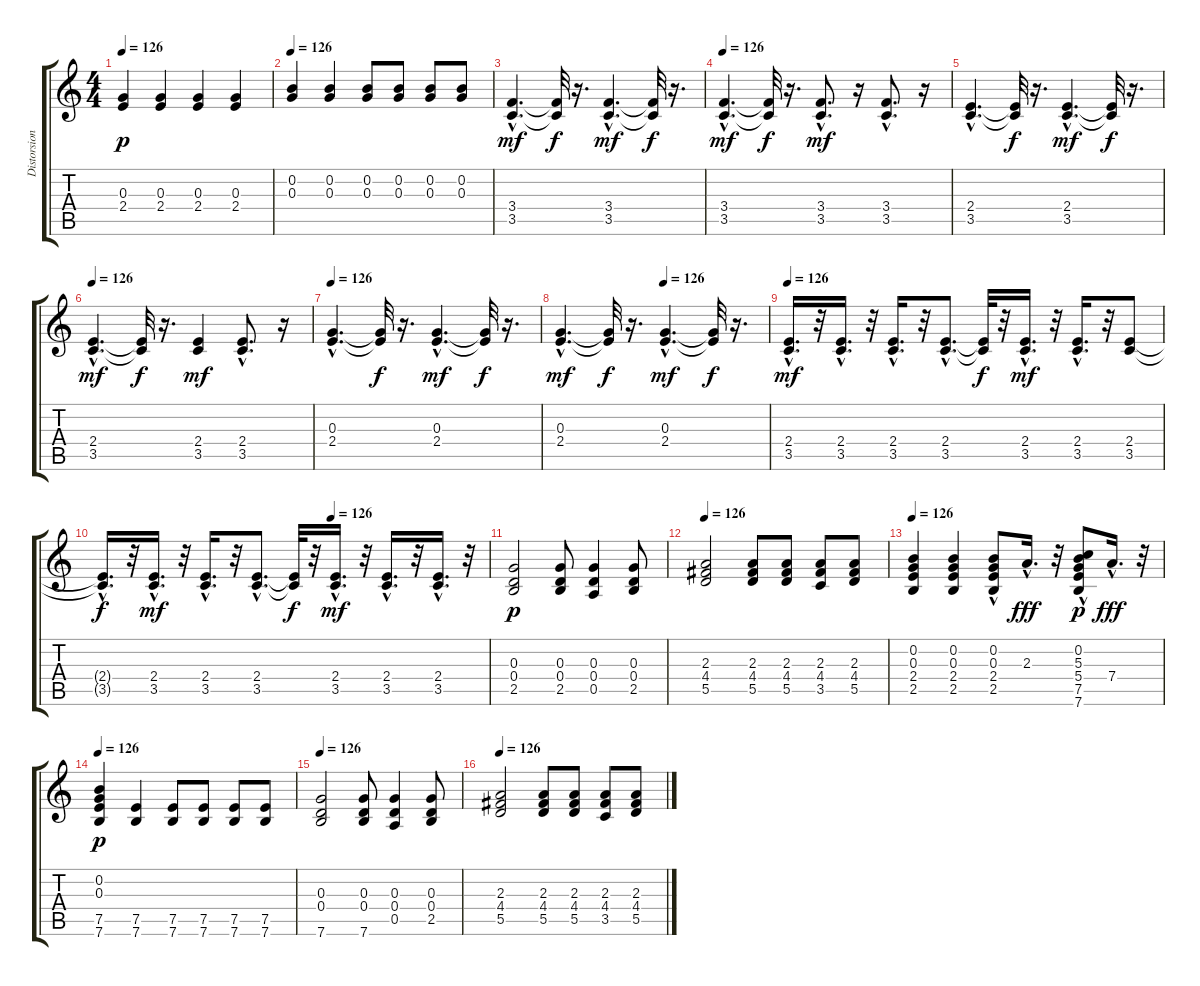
\track ("Distorsion" "Distorsion") {instrument distortionguitar}
\staff {score tabs}
\tuning (E4 B3 G3 D3 A2 E2) {hide}
\ts (4 4)
\tempo 126
\clef g2
\ks c
(0.3 2.4).4{dy p} (0.3 2.4).4 (0.3 2.4).4 (0.3 2.4).4 |
\tempo 126
(0.2 0.3).4 (0.2 0.3).4 (0.2 0.3).8 (0.2 0.3).8 (0.2 0.3).8 (0.2 0.3).8 |
(3.4{hac} 3.5{hac}).4{d dy mf} (3.4{t} 3.5{t}).32{dy f} r.16{d} (3.4{hac} 3.5{hac}).4{d dy mf} (3.4{t} 3.5{t}).32{dy f} r.16{d} |
\tempo 126
(3.4{hac} 3.5{hac}).4{d dy mf} (3.4{t} 3.5{t}).32{dy f} r.16{d} (3.4{hac} 3.5{hac}).8{d dy mf} r.16 (3.4{hac} 3.5{hac}).8{d} r.16 |
(2.4{hac} 3.5{hac}).4{d} (2.4{t} 3.5{t}).32{dy f} r.16{d} (2.4{hac} 3.5{hac}).4{d dy mf} (2.4{t} 3.5{t}).32{dy f} r.16{d} |
\tempo 126
(2.4{hac} 3.5{hac}).4{d dy mf} (2.4{t} 3.5{t}).32{dy f} r.16{d} (2.4 3.5).4{dy mf} (2.4{hac} 3.5{hac}).8{d} r.16 |
\tempo 126
(0.3{hac} 2.4{hac}).4{d} (0.3{t} 2.4{t}).32{dy f} r.16{d} (0.3{hac} 2.4{hac}).4{d dy mf} (0.3{t} 2.4{t}).32{dy f} r.16{d} |
\tempo (126 0.5)
(0.3{hac} 2.4{hac}).4{d dy mf} (0.3{t} 2.4{t}).32{dy f} r.16{d} (0.3{hac} 2.4{hac}).4{d dy mf} (0.3{t} 2.4{t}).32{dy f} r.16{d} |
\tempo 126
(2.4{hac} 3.5{hac}).16{d dy mf} r.32 (2.4{hac} 3.5{hac}).16{d} r.32 (2.4{hac} 3.5{hac}).16{d} r.32 (2.4{hac} 3.5{hac}).8{d} (2.4{t} 3.5{t}).32{dy f} r.32 (2.4{hac} 3.5{hac}).16{d dy mf} r.32 (2.4{hac} 3.5{hac}).16{d} r.32 (2.4 3.5).8 |
\tempo (126 0.59375)
(2.4{hac t} 3.5{hac t}).16{d dy f} r.32 (2.4{hac} 3.5{hac}).16{d dy mf} r.32 (2.4{hac} 3.5{hac}).16{d} r.32 (2.4{hac} 3.5{hac}).8{d} (2.4{t} 3.5{t}).32{dy f} r.32 (2.4{hac} 3.5{hac}).16{d dy mf} r.32 (2.4{hac} 3.5{hac}).16{d} r.32 (2.4{hac} 3.5{hac}).16{d} r.32 |
(0.3 0.4 2.5).2{dy p} (0.3 0.4 2.5).8 (0.3 0.4 0.5).4 (0.3 0.4 2.5).8 |
\tempo 126
(2.3 4.4 5.5).2 (2.3 4.4 5.5).8 (2.3 4.4 5.5).8 (2.3 4.4 3.5).8 (2.3 4.4 5.5).8 |
\tempo 126
(0.2 0.3 2.4 2.5).4 (0.2 0.3 2.4 2.5).4 (0.2 0.3{hac} 2.4 2.5).8 2.3{hac}.16{d dy fff} r.32 (0.2 5.3{hac} 5.4 7.5 7.6).8{dy p} 7.4{hac}.16{d dy fff} r.32 |
\tempo 126
(0.2 0.3 7.5 7.6).4{dy p} (7.5 7.6).4 (7.5 7.6).8 (7.5 7.6).8 (7.5 7.6).8 (7.5 7.6).8 |
\tempo 126
(0.3 0.4 7.6).2 (0.3 0.4 7.6).8 (0.3 0.4 0.5).4 (0.3 0.4 2.5).8 |
\tempo 126
(2.3 4.4 5.5).2 (2.3 4.4 5.5).8 (2.3 4.4 5.5).8 (2.3 4.4 3.5).8 (2.3 4.4 5.5).8
